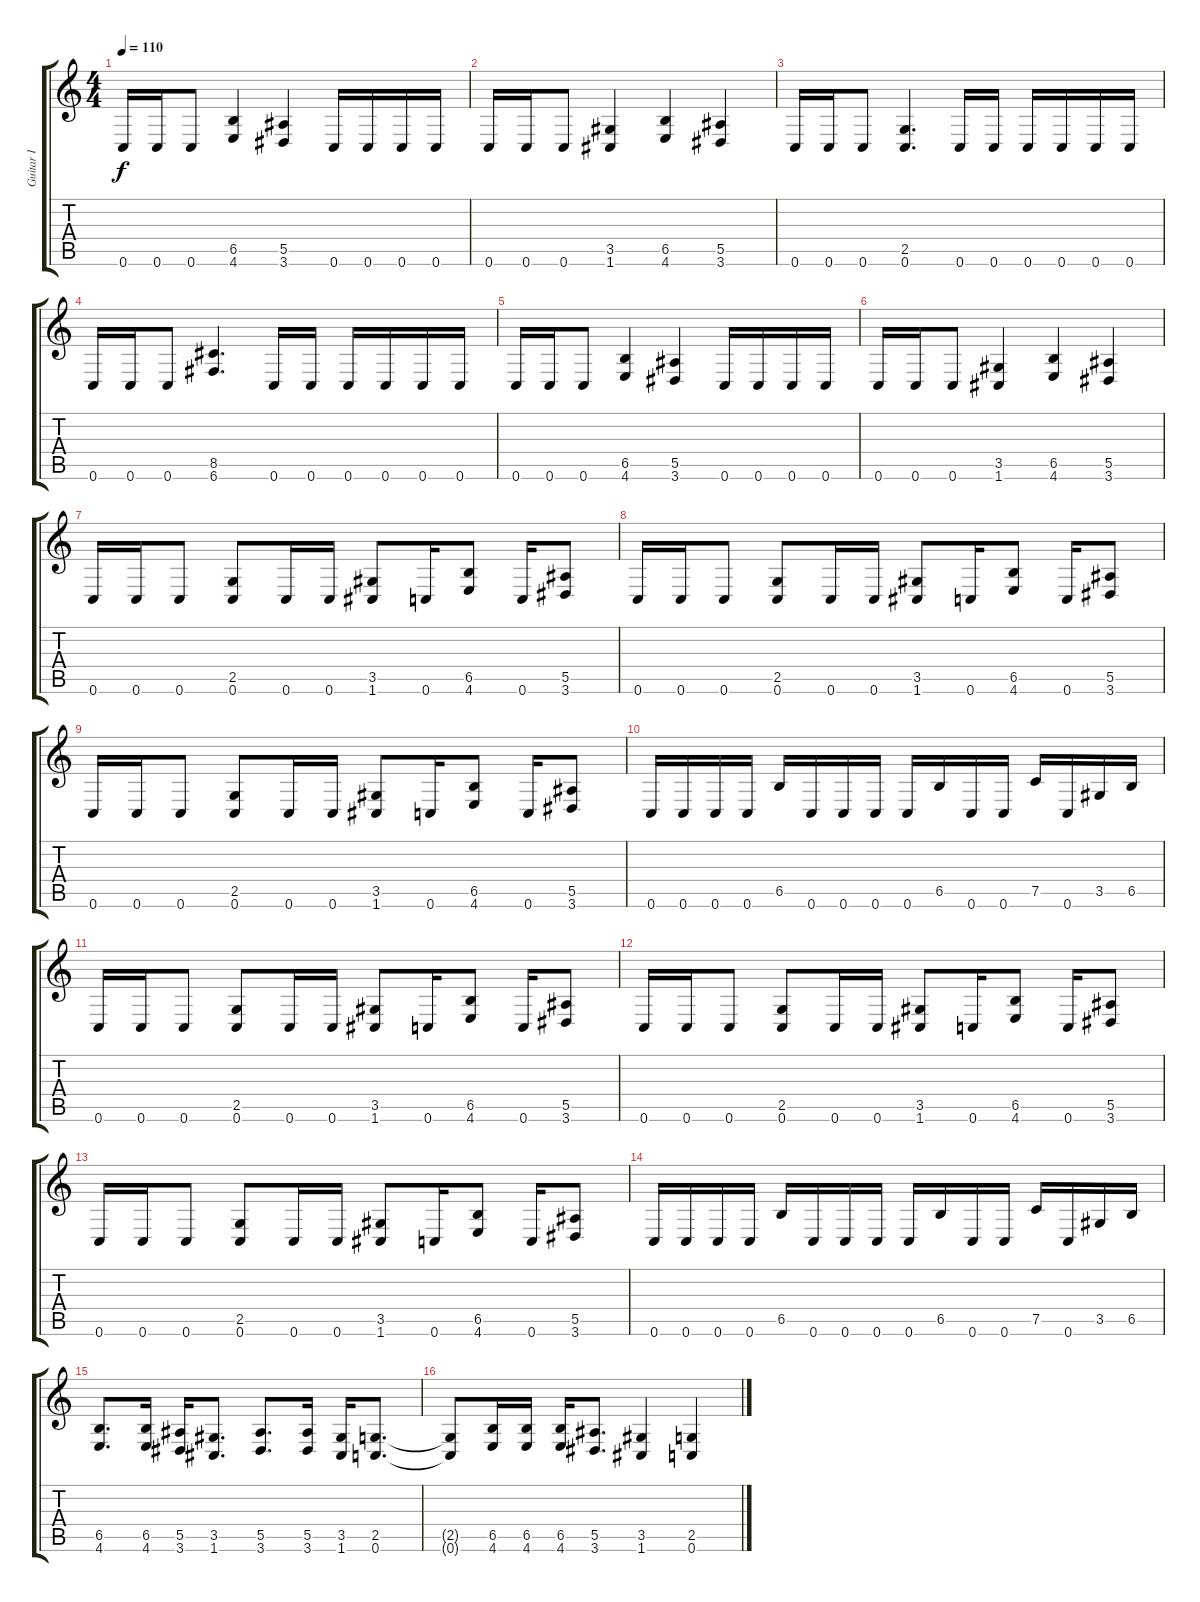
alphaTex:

\track ("Guitar I" "Guitar I") {instrument distortionguitar}
\staff {score tabs}
\tuning (C4 G3 Eb3 Bb2 F2 C2) {hide}
\ts (4 4)
\tempo 110
\clef g2
\ks c
0.6.16{dy f} 0.6.16 0.6.8 (6.5 4.6).4 (5.5 3.6).4 0.6.16 0.6.16 0.6.16 0.6.16 |
0.6.16 0.6.16 0.6.8 (3.5 1.6).4 (6.5 4.6).4 (5.5 3.6).4 |
0.6.16 0.6.16 0.6.8 (2.5 0.6).4{d} 0.6.16 0.6.16 0.6.16 0.6.16 0.6.16 0.6.16 |
0.6.16 0.6.16 0.6.8 (8.5 6.6).4{d} 0.6.16 0.6.16 0.6.16 0.6.16 0.6.16 0.6.16 |
0.6.16 0.6.16 0.6.8 (6.5 4.6).4 (5.5 3.6).4 0.6.16 0.6.16 0.6.16 0.6.16 |
0.6.16 0.6.16 0.6.8 (3.5 1.6).4 (6.5 4.6).4 (5.5 3.6).4 |
0.6.16 0.6.16 0.6.8 (2.5 0.6).8 0.6.16 0.6.16 (3.5 1.6).8 0.6.16 (6.5 4.6).8 0.6.16 (5.5 3.6).8 |
0.6.16 0.6.16 0.6.8 (2.5 0.6).8 0.6.16 0.6.16 (3.5 1.6).8 0.6.16 (6.5 4.6).8 0.6.16 (5.5 3.6).8 |
0.6.16 0.6.16 0.6.8 (2.5 0.6).8 0.6.16 0.6.16 (3.5 1.6).8 0.6.16 (6.5 4.6).8 0.6.16 (5.5 3.6).8 |
0.6.16 0.6.16 0.6.16 0.6.16 6.5.16 0.6.16 0.6.16 0.6.16 0.6.16 6.5.16 0.6.16 0.6.16 7.5.16 0.6.16 3.5.16 6.5.16 |
0.6.16 0.6.16 0.6.8 (2.5 0.6).8 0.6.16 0.6.16 (3.5 1.6).8 0.6.16 (6.5 4.6).8 0.6.16 (5.5 3.6).8 |
0.6.16 0.6.16 0.6.8 (2.5 0.6).8 0.6.16 0.6.16 (3.5 1.6).8 0.6.16 (6.5 4.6).8 0.6.16 (5.5 3.6).8 |
0.6.16 0.6.16 0.6.8 (2.5 0.6).8 0.6.16 0.6.16 (3.5 1.6).8 0.6.16 (6.5 4.6).8 0.6.16 (5.5 3.6).8 |
0.6.16 0.6.16 0.6.16 0.6.16 6.5.16 0.6.16 0.6.16 0.6.16 0.6.16 6.5.16 0.6.16 0.6.16 7.5.16 0.6.16 3.5.16 6.5.16 |
(6.5 4.6).8{d} (6.5 4.6).16 (5.5 3.6).16 (3.5 1.6).8{d} (5.5 3.6).8{d} (5.5 3.6).16 (3.5 1.6).16 (2.5 0.6).8{d} |
(2.5{t} 0.6{t}).8 (6.5 4.6).16 (6.5 4.6).16 (6.5 4.6).16 (5.5 3.6).8{d} (3.5 1.6).4 (2.5 0.6).4
